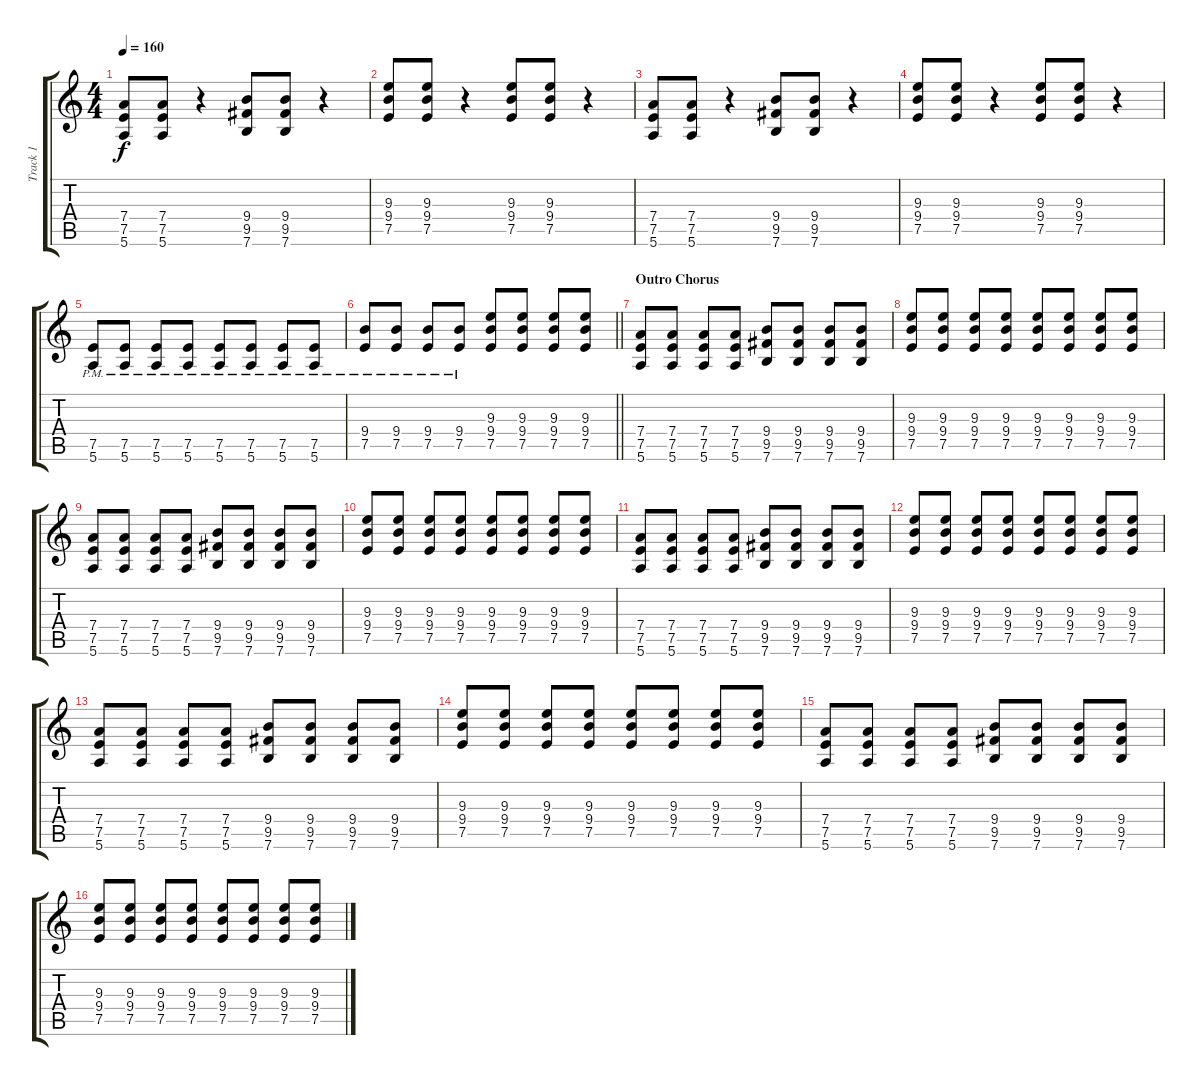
\track ("Track 1" "Track 1") {instrument distortionguitar}
\staff {score tabs}
\tuning (E4 B3 G3 D3 A2 E2) {hide}
\ts (4 4)
\tempo 160
\clef g2
\ks c
(7.4 7.5 5.6).8{dy f} (7.4 7.5 5.6).8 r.4 (9.4 9.5 7.6).8 (9.4 9.5 7.6).8 r.4 |
(9.3 9.4 7.5).8 (9.3 9.4 7.5).8 r.4 (9.3 9.4 7.5).8 (9.3 9.4 7.5).8 r.4 |
(7.4 7.5 5.6).8 (7.4 7.5 5.6).8 r.4 (9.4 9.5 7.6).8 (9.4 9.5 7.6).8 r.4 |
(9.3 9.4 7.5).8 (9.3 9.4 7.5).8 r.4 (9.3 9.4 7.5).8 (9.3 9.4 7.5).8 r.4 |
(7.5 5.6{pm}).8 (7.5 5.6{pm}).8 (7.5 5.6{pm}).8 (7.5 5.6{pm}).8 (7.5 5.6{pm}).8 (7.5 5.6{pm}).8 (7.5 5.6{pm}).8 (7.5 5.6{pm}).8 |
\barLineRight lightlight
(9.4 7.5{pm}).8 (9.4 7.5{pm}).8 (9.4 7.5{pm}).8 (9.4 7.5{pm}).8 (9.3 9.4 7.5).8 (9.3 9.4 7.5).8 (9.3 9.4 7.5).8 (9.3 9.4 7.5).8 |
\section ("" "Outro Chorus")
(7.4 7.5 5.6).8 (7.4 7.5 5.6).8 (7.4 7.5 5.6).8 (7.4 7.5 5.6).8 (9.4 9.5 7.6).8 (9.4 9.5 7.6).8 (9.4 9.5 7.6).8 (9.4 9.5 7.6).8 |
(9.3 9.4 7.5).8 (9.3 9.4 7.5).8 (9.3 9.4 7.5).8 (9.3 9.4 7.5).8 (9.3 9.4 7.5).8 (9.3 9.4 7.5).8 (9.3 9.4 7.5).8 (9.3 9.4 7.5).8 |
(7.4 7.5 5.6).8 (7.4 7.5 5.6).8 (7.4 7.5 5.6).8 (7.4 7.5 5.6).8 (9.4 9.5 7.6).8 (9.4 9.5 7.6).8 (9.4 9.5 7.6).8 (9.4 9.5 7.6).8 |
(9.3 9.4 7.5).8 (9.3 9.4 7.5).8 (9.3 9.4 7.5).8 (9.3 9.4 7.5).8 (9.3 9.4 7.5).8 (9.3 9.4 7.5).8 (9.3 9.4 7.5).8 (9.3 9.4 7.5).8 |
(7.4 7.5 5.6).8 (7.4 7.5 5.6).8 (7.4 7.5 5.6).8 (7.4 7.5 5.6).8 (9.4 9.5 7.6).8 (9.4 9.5 7.6).8 (9.4 9.5 7.6).8 (9.4 9.5 7.6).8 |
(9.3 9.4 7.5).8 (9.3 9.4 7.5).8 (9.3 9.4 7.5).8 (9.3 9.4 7.5).8 (9.3 9.4 7.5).8 (9.3 9.4 7.5).8 (9.3 9.4 7.5).8 (9.3 9.4 7.5).8 |
(7.4 7.5 5.6).8 (7.4 7.5 5.6).8 (7.4 7.5 5.6).8 (7.4 7.5 5.6).8 (9.4 9.5 7.6).8 (9.4 9.5 7.6).8 (9.4 9.5 7.6).8 (9.4 9.5 7.6).8 |
(9.3 9.4 7.5).8 (9.3 9.4 7.5).8 (9.3 9.4 7.5).8 (9.3 9.4 7.5).8 (9.3 9.4 7.5).8 (9.3 9.4 7.5).8 (9.3 9.4 7.5).8 (9.3 9.4 7.5).8 |
(7.4 7.5 5.6).8 (7.4 7.5 5.6).8 (7.4 7.5 5.6).8 (7.4 7.5 5.6).8 (9.4 9.5 7.6).8 (9.4 9.5 7.6).8 (9.4 9.5 7.6).8 (9.4 9.5 7.6).8 |
(9.3 9.4 7.5).8 (9.3 9.4 7.5).8 (9.3 9.4 7.5).8 (9.3 9.4 7.5).8 (9.3 9.4 7.5).8 (9.3 9.4 7.5).8 (9.3 9.4 7.5).8 (9.3 9.4 7.5).8
